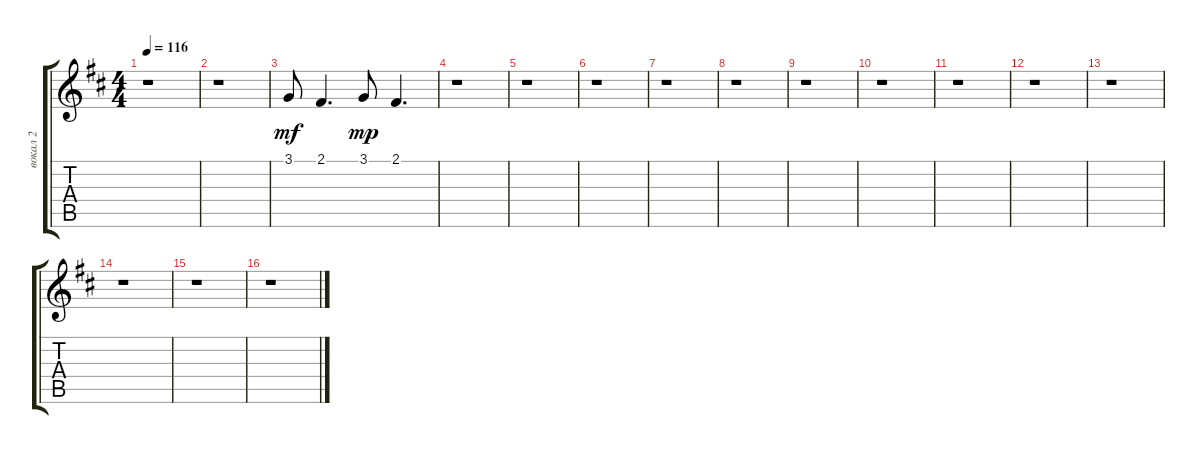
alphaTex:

\track ("вокал 2" "вокал 2") {instrument accordion}
\staff {score tabs}
\tuning (E4 B3 G3 D3 A2 E2) {hide}
\ts (4 4)
\tempo 116
\clef g2
\ks d
r.1{dy f} |
r.1 |
3.1.8{dy mf} 2.1.4{d} 3.1.8{dy mp} 2.1.4{d} |
r.1 |
r.1 |
r.1 |
r.1 |
r.1 |
r.1 |
r.1 |
r.1 |
r.1 |
r.1 |
r.1 |
r.1 |
r.1
